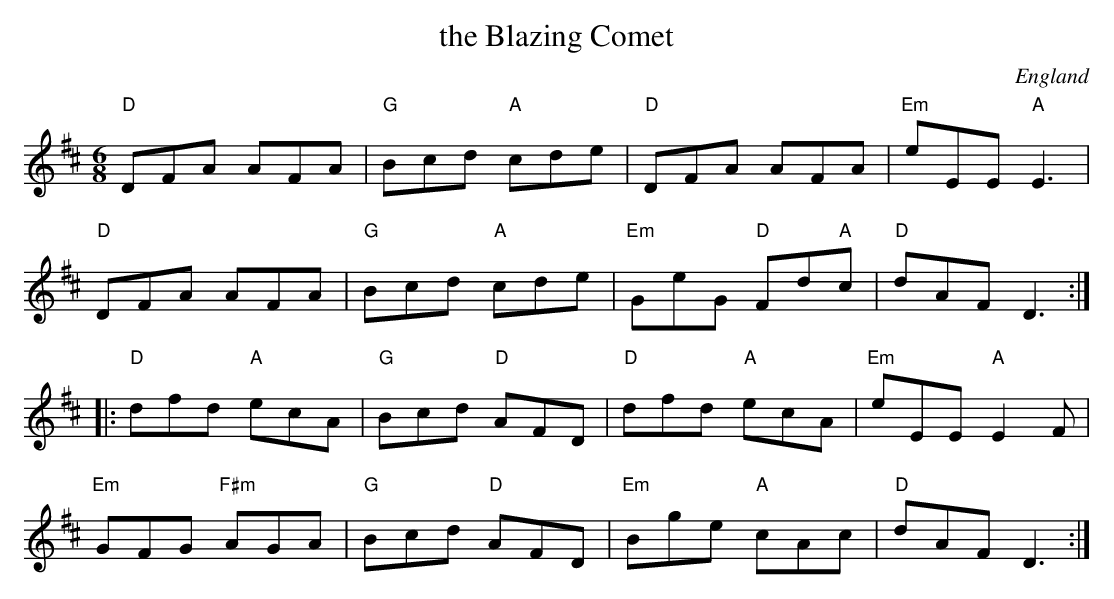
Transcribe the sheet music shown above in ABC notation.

X:1
T:the Blazing Comet
L:1/8
M:6/8
O:England
K:D major
"D"DFA AFA|"G"Bcd "A"cde|"D"DFA AFA|"Em"eEE "A"E3|
"D"DFA AFA|"G"Bcd "A"cde|\
"Em"GeG "D"Fd"A"c|"D"dAF D3:|
|:"D"dfd "A"ecA|"G"Bcd "D"AFD|\
"D"dfd "A"ecA|"Em"eEE "A"E2 F|
"Em"GFG "F#m"AGA|"G"Bcd "D"AFD|\
"Em"Bge "A"cAc|"D"dAF D3:|
